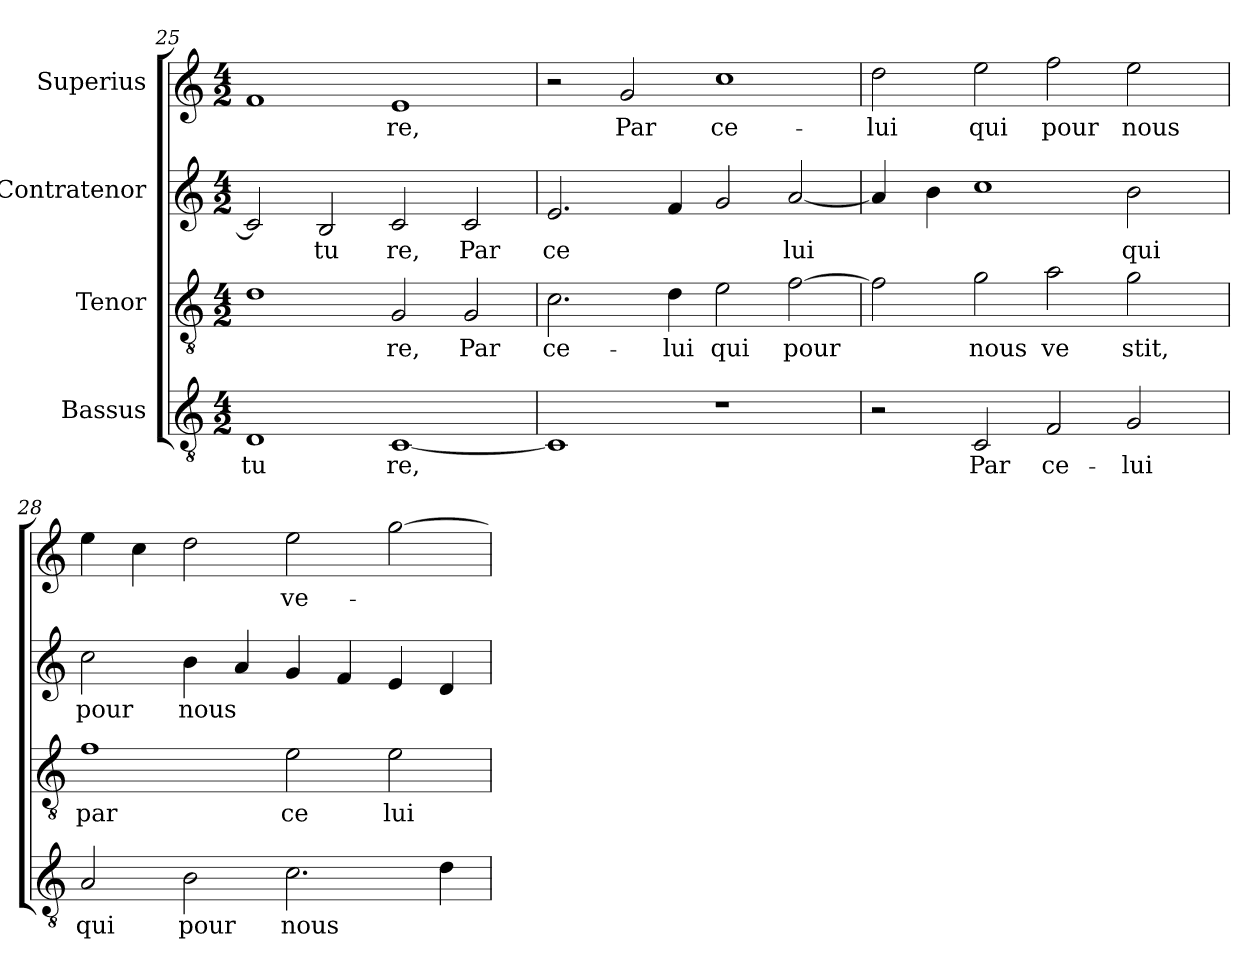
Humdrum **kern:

**kern	**text	**kern	**text	**kern	**text	**kern	**text
*part4	*part4	*part3	*part3	*part2	*part2	*part1	*part1
*staff4	*staff4	*staff3	*staff3	*staff2	*staff2	*staff1	*staff1
*I"Bassus	*	*I"Tenor	*	*I"Contratenor	*	*I"Superius	*
*clefGv2	*	*clefGv2	*	*clefG2	*	*clefG2	*
*M4/2	*	*M4/2	*	*M4/2	*	*M4/2	*
=25	=25	=25	=25	=25	=25	=25	=25
!	!LO:LY:b:cj	!	!	!	!	!	!
1D	tu	1d	.	2c/]	.	1f	.
!	!	!	!	!	!LO:LY:b:cj	!	!
.	.	.	.	2B/	tu	.	.
!	!LO:LY:b:cj	!	!LO:LY:b:cj	!	!LO:LY:b:cj	!	!LO:LY:b:cj
[<1C	re,	2G/	-re,	2c/	re,	1e	-re,
!	!	!	!LO:LY:b:cj	!	!LO:LY:b:cj	!	!
.	.	2G/	Par	2c/	Par	.	.
=26	=26	=26	=26	=26	=26	=26	=26
!	!	!	!LO:LY:b:cj	!	!LO:LY:b:cj	!	!
1C]	.	2.c\	ce-	2.e/	ce	2r	.
!	!	!	!	!	!	!	!LO:LY:b:cj
.	.	.	.	.	.	2g/	Par
!	!	!	!LO:LY:b:cj	!	!	!	!
.	.	4d\	-lui	4f/	.	.	.
!	!	!	!LO:LY:b:cj	!	!	!	!LO:LY:b:cj
1r	.	2e\	qui	2g/	.	1cc	ce-
!	!	!	!LO:LY:b	!	!LO:LY:b	!	!
.	.	[>2f\	pour	[>2a/	lui	.	.
!!LO:LB:g=z
=27	=27	=27	=27	=27	=27	=27	=27
!	!	!	!	!	!	!	!LO:LY:b:cj
*	*	*^	*	*	*	*	*
2r	.	2f\]	64ryy	.	4a/]	.	2dd\	-lui
.	.	.	1ryy	.	.	.	.	.
.	.	.	.	.	4b\	.	.	.
!	!LO:LY:b:cj	!	!	!LO:LY:b:cj	!	!	!	!LO:LY:b:cj
2C/	Par	2g\	.	nous	1cc	.	2ee\	qui
!	!LO:LY:b:cj	!	!	!LO:LY:b:cj	!	!	!	!LO:LY:b:cj
2F/	ce-	2a\	.	ve	.	.	2ff\	pour
.	.	.	2ryy	.	.	.	.	.
!	!LO:LY:b:cj	!	!	!LO:LY:b:cj	!	!LO:LY:b:cj	!	!LO:LY:b
2G/	-lui	2g\	.	stit,	2b\	qui	2ee\	nous
.	.	.	4ryy	.	.	.	.	.
.	.	.	8...ryy	.	.	.	.	.
=28	=28	=28	=28	=28	=28	=28	=28	=28
!	!LO:LY:b:cj	!	!	!LO:LY:b:cj	!	!LO:LY:b:cj	!	!
*	*	*v	*v	*	*	*	*	*
2A/	qui	1f	par	2cc\	pour	4ee\	.
.	.	.	.	.	.	4cc\	.
!	!LO:LY:b:cj	!	!	!	!LO:LY:b	!	!
2B\	pour	.	.	4b\	nous	2dd\	.
.	.	.	.	4a/	.	.	.
!	!LO:LY:b	!	!LO:LY:b:cj	!	!	!	!LO:LY:b:cj
2.c\	nous	2e\	ce	4g/	.	2ee\	ve-
.	.	.	.	4f/	.	.	.
!	!	!	!LO:LY:b:cj	!	!	!	!
.	.	2e\	lui	4e/	.	[>2gg\	.
4d\	.	.	.	4d/	.	.	.
=	=	=	=	=	=	=	=
*-	*-	*-	*-	*-	*-	*-	*-
